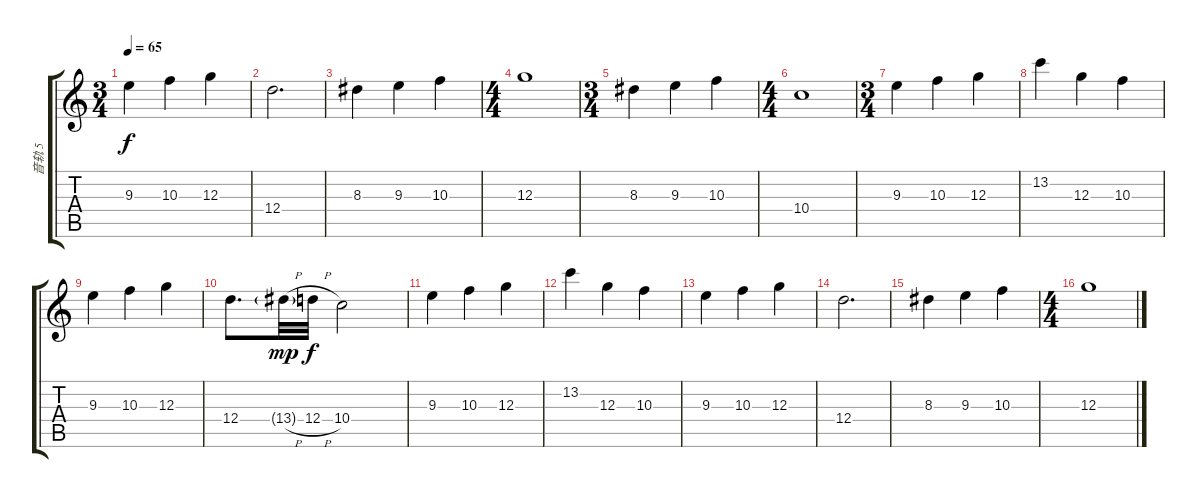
\track ("音轨 5" "音轨 5") {instrument electricguitarjazz}
\staff {score tabs}
\tuning (E4 B3 G3 D3 A2 E2) {hide}
\ts (3 4)
\tempo 65
\clef g2
\ks c
9.3.4{dy f} 10.3.4 12.3.4 |
12.4.2{d} |
8.3.4 9.3.4 10.3.4 |
\ts (4 4)
12.3.1 |
\ts (3 4)
8.3.4 9.3.4 10.3.4 |
\ts (4 4)
10.4.1 |
\ts (3 4)
9.3.4 10.3.4 12.3.4 |
13.2.4 12.3.4 10.3.4 |
9.3.4 10.3.4 12.3.4 |
12.4.8{d} 13.4{h g}.32{dy mp} 12.4{h}.32{dy f} 10.4.2 |
9.3.4 10.3.4 12.3.4 |
13.2.4 12.3.4 10.3.4 |
9.3.4 10.3.4 12.3.4 |
12.4.2{d} |
8.3.4 9.3.4 10.3.4 |
\ts (4 4)
12.3.1
